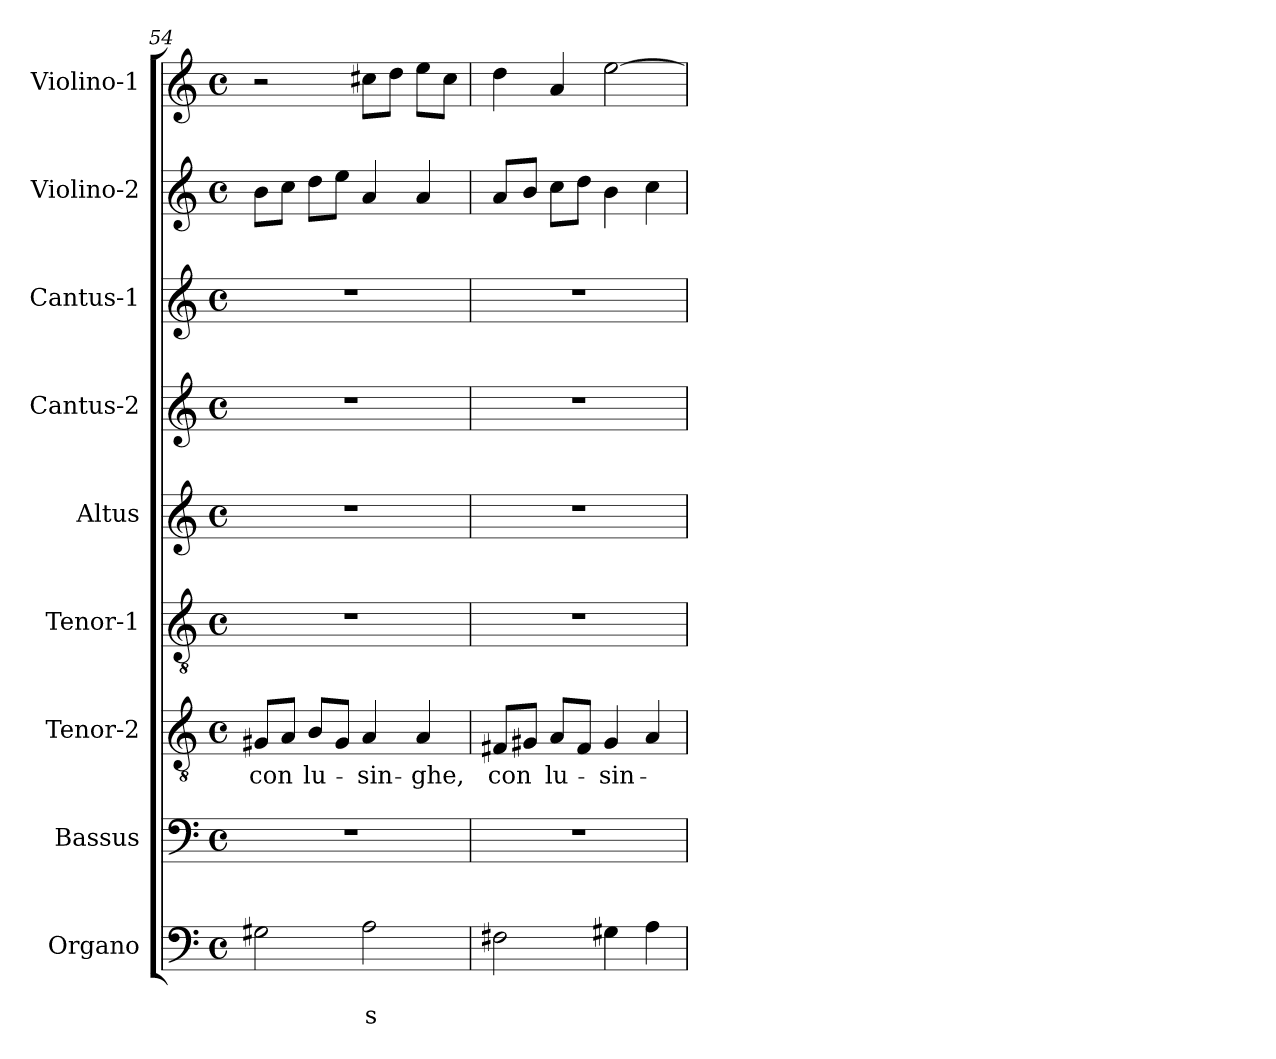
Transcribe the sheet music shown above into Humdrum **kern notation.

**kern	**text	**text	**kern	**kern	**text	**kern	**kern	**kern	**kern	**kern	**kern
*part9	*part9	*part9	*part8	*part7	*part7	*part6	*part5	*part4	*part3	*part2	*part1
*staff9	*staff9	*staff9	*staff8	*staff7	*staff7	*staff6	*staff5	*staff4	*staff3	*staff2	*staff1
*I"Organo	*	*	*I"Bassus	*I"Tenor-2	*	*I"Tenor-1	*I"Altus	*I"Cantus-2	*I"Cantus-1	*I"Violino-2	*I"Violino-1
*I'Og	*	*	*I'B	*I'T2	*	*I'T1	*I'A	*I'C2	*I'C1	*I'V2	*I'V1
*clefF4	*	*	*clefF4	*clefGv2	*	*clefGv2	*clefG2	*clefG2	*clefG2	*clefG2	*clefG2
*k[]	*	*	*k[]	*k[]	*	*k[]	*k[]	*k[]	*k[]	*k[]	*k[]
*C:	*	*	*C:	*C:	*	*C:	*C:	*C:	*C:	*C:	*C:
*M4/4	*	*	*M4/4	*M4/4	*	*M4/4	*M4/4	*M4/4	*M4/4	*M4/4	*M4/4
*met(c)	*	*	*met(c)	*met(c)	*	*met(c)	*met(c)	*met(c)	*met(c)	*met(c)	*met(c)
=54	=54	=54	=54	=54	=54	=54	=54	=54	=54	=54	=54
!	!	!	!	!	!LO:LY:b	!	!	!	!	!	!
2G#X\	.	.	1r	8G#X/L	con	1r	1r	1r	1r	8b\L	2r
.	.	.	.	8A/J	.	.	.	.	.	8cc\J	.
!	!	!	!	!	!LO:LY:b	!	!	!	!	!	!
.	.	.	.	8B/L	lu-	.	.	.	.	8dd\L	.
.	.	.	.	8G#/J	.	.	.	.	.	8ee\J	.
!	!	!LO:LY:b	!	!	!	!	!	!	!	!	!
!	!	!	!	!	!LO:LY:b	!	!	!	!	!	!
2A\	.	s	.	4A/	-sin-	.	.	.	.	4a/	8cc#X\L
.	.	.	.	.	.	.	.	.	.	.	8dd\J
!	!	!	!	!	!LO:LY:b	!	!	!	!	!	!
.	.	.	.	4A/	-ghe,	.	.	.	.	4a/	8ee\L
.	.	.	.	.	.	.	.	.	.	.	8cc#\J
=55	=55	=55	=55	=55	=55	=55	=55	=55	=55	=55	=55
!	!	!	!	!	!LO:LY:b	!	!	!	!	!	!
2F#X\	.	.	1r	8F#X/L	con	1r	1r	1r	1r	8a/L	4dd\
.	.	.	.	8G#X/J	.	.	.	.	.	8b/J	.
!	!	!	!	!	!LO:LY:b	!	!	!	!	!	!
.	.	.	.	8A/L	lu-	.	.	.	.	8cc\L	4a/
.	.	.	.	8F#/J	.	.	.	.	.	8dd\J	.
!	!	!	!	!	!LO:LY:b	!	!	!	!	!	!
4G#X\	.	.	.	4G#/	-sin-	.	.	.	.	4b\	[2ee\
4A\	.	.	.	4A/	.	.	.	.	.	4cc\	.
=	=	=	=	=	=	=	=	=	=	=	=
*-	*-	*-	*-	*-	*-	*-	*-	*-	*-	*-	*-
